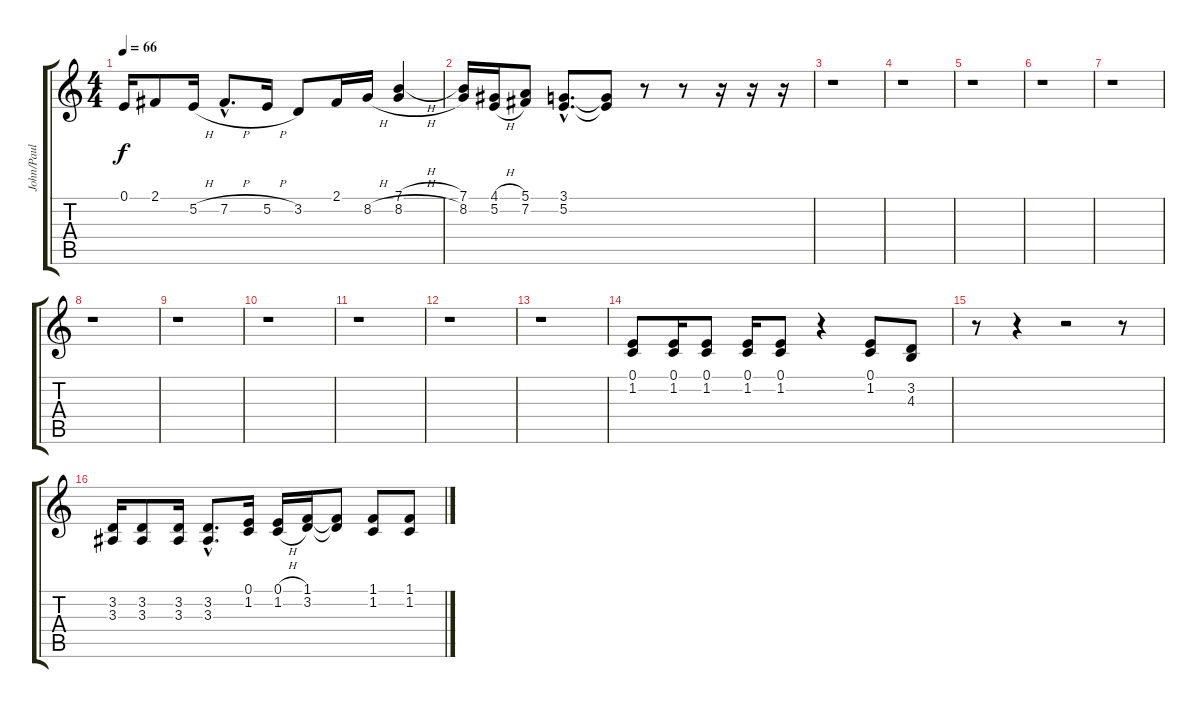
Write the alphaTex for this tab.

\track ("John/Paul" "John/Paul") {instrument lead6voice}
\staff {score tabs}
\tuning (E4 B3 G3 D3 A2 E2) {hide}
\ts (4 4)
\tempo 66
\clef g2
\ks c
0.1.16{dy f} 2.1.8 5.2{h}.16 7.2{h hac}.8{d} 5.2{h}.16 3.2.8 2.1.16 8.2{h}.16 (7.1{h} 8.2{h}).4 |
(7.1 8.2).16 (4.1{h} 5.2{h}).16 (5.1 7.2).8 (3.1{hac} 5.2{hac}).8{d} (3.1{t} 5.2{t}).8 r.8 r.8 r.16 r.16 r.16 |
r.1 |
r.1 |
r.1 |
r.1 |
r.1 |
r.1 |
r.1 |
r.1 |
r.1 |
r.1 |
r.1 |
(0.1 1.2).8 (0.1 1.2).16 (0.1 1.2).8 (0.1 1.2).16 (0.1 1.2).8 r.4 (0.1 1.2).8 (3.2 4.3).8 |
r.8 r.4 r.2 r.8 |
(3.2 3.3).16 (3.2 3.3).8 (3.2 3.3).16 (3.2{hac} 3.3{hac}).8{d} (0.1 1.2).16 (0.1{h} 1.2{h}).16 (1.1 3.2).16 (1.1{t} 3.2{t}).8 (1.1 1.2).8 (1.1 1.2).8
